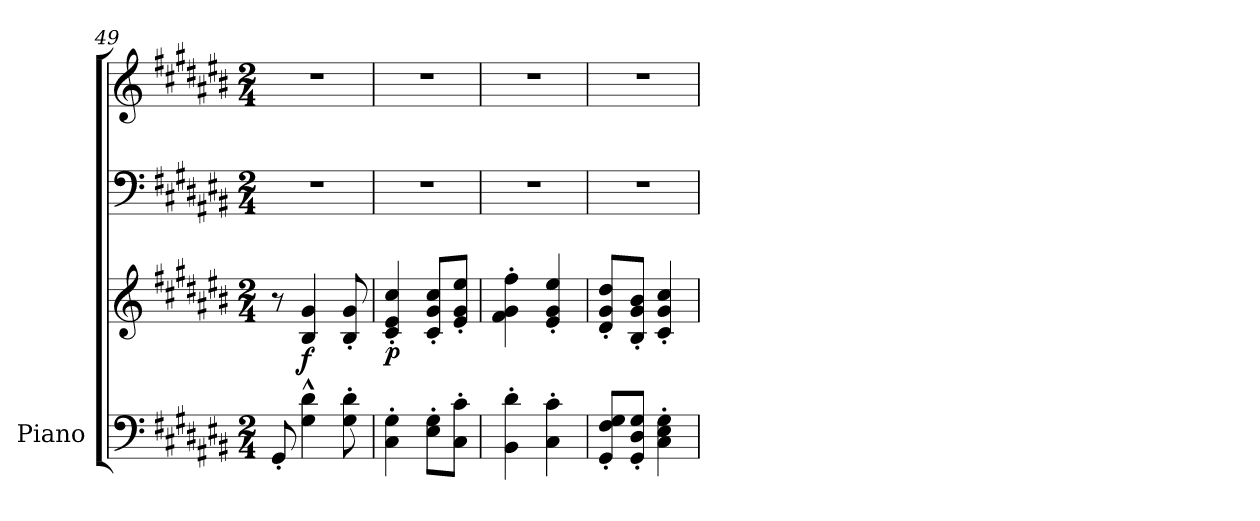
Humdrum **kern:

**kern	**kern	**kern	**kern	**dynam
*part1	*part1	*part1	*part1	*part1
*staff4	*staff3	*staff2	*staff1	*staff1/2/3/4
*I"Piano	*	*	*	*
*I'Pno.	*	*	*	*
*clefF4	*clefG2	*clefF4	*clefG2	*
*k[f#c#g#d#a#e#b#]	*k[f#c#g#d#a#e#b#]	*k[f#c#g#d#a#e#b#]	*k[f#c#g#d#a#e#b#]	*
*M2/4	*M2/4	*M2/4	*M2/4	*
=49	=49	=49	=49	=49
8GG#'/	8r	2r	2r	.
!	!	!	!	!LO:DY:b=3
4G#\^^ 4d#\^^	4B#/ 4g#/	.	.	f
8G#\' 8d#\'	8B#/' 8g#/'	.	.	.
!!LO:LB:g=z
=50	=50	=50	=50	=50
!	!	!	!	!LO:DY:b=3
4C#\' 4G#\'	4c#/' 4e#/' 4cc#/'	2r	2r	p
8E#\' 8G#\'L	8c#/' 8g#/' 8cc#/'L	.	.	.
8C#\' 8c#\'J	8e#/' 8g#/' 8ee#/'J	.	.	.
=51	=51	=51	=51	=51
4BB#\' 4d#\'	4f#\' 4g#\' 4ff#\'	2r	2r	.
4C#\' 4c#\'	4e#/' 4g#/' 4ee#/'	.	.	.
=52	=52	=52	=52	=52
8GG#/' 8F#/' 8G#/'L	8d#/' 8g#/' 8dd#/'L	2r	2r	.
8GG#/' 8D#/' 8G#/'J	8B#/' 8g#/' 8b#/'J	.	.	.
4C#\' 4E#\' 4G#\'	4c#/' 4g#/' 4cc#/'	.	.	.
=	=	=	=	=
*-	*-	*-	*-	*-
